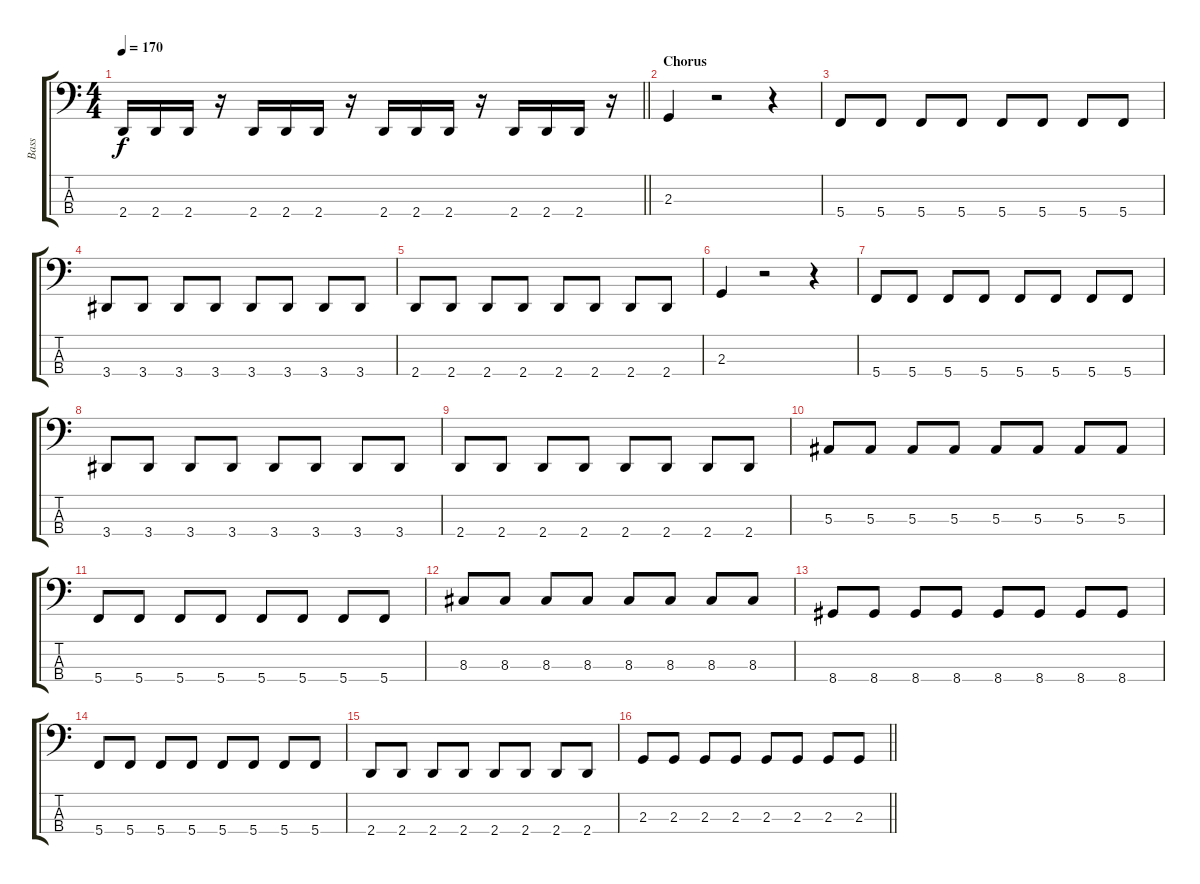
\track ("Bass" "Bass") {instrument electricbassfinger}
\staff {score tabs}
\tuning (Eb2 Bb1 F1 C1) {hide}
\ts (4 4)
\tempo 170
\clef f4
\barLineRight lightlight
\ks c
2.4.16{dy f} 2.4.16 2.4.16 r.16 2.4.16 2.4.16 2.4.16 r.16 2.4.16 2.4.16 2.4.16 r.16 2.4.16 2.4.16 2.4.16 r.16 |
\section ("" "Chorus")
2.3.4 r.2 r.4 |
5.4.8 5.4.8 5.4.8 5.4.8 5.4.8 5.4.8 5.4.8 5.4.8 |
3.4.8 3.4.8 3.4.8 3.4.8 3.4.8 3.4.8 3.4.8 3.4.8 |
2.4.8 2.4.8 2.4.8 2.4.8 2.4.8 2.4.8 2.4.8 2.4.8 |
2.3.4 r.2 r.4 |
5.4.8 5.4.8 5.4.8 5.4.8 5.4.8 5.4.8 5.4.8 5.4.8 |
3.4.8 3.4.8 3.4.8 3.4.8 3.4.8 3.4.8 3.4.8 3.4.8 |
2.4.8 2.4.8 2.4.8 2.4.8 2.4.8 2.4.8 2.4.8 2.4.8 |
5.3.8 5.3.8 5.3.8 5.3.8 5.3.8 5.3.8 5.3.8 5.3.8 |
5.4.8 5.4.8 5.4.8 5.4.8 5.4.8 5.4.8 5.4.8 5.4.8 |
8.3.8 8.3.8 8.3.8 8.3.8 8.3.8 8.3.8 8.3.8 8.3.8 |
8.4.8 8.4.8 8.4.8 8.4.8 8.4.8 8.4.8 8.4.8 8.4.8 |
5.4.8 5.4.8 5.4.8 5.4.8 5.4.8 5.4.8 5.4.8 5.4.8 |
2.4.8 2.4.8 2.4.8 2.4.8 2.4.8 2.4.8 2.4.8 2.4.8 |
\barLineRight lightlight
2.3.8 2.3.8 2.3.8 2.3.8 2.3.8 2.3.8 2.3.8 2.3.8
